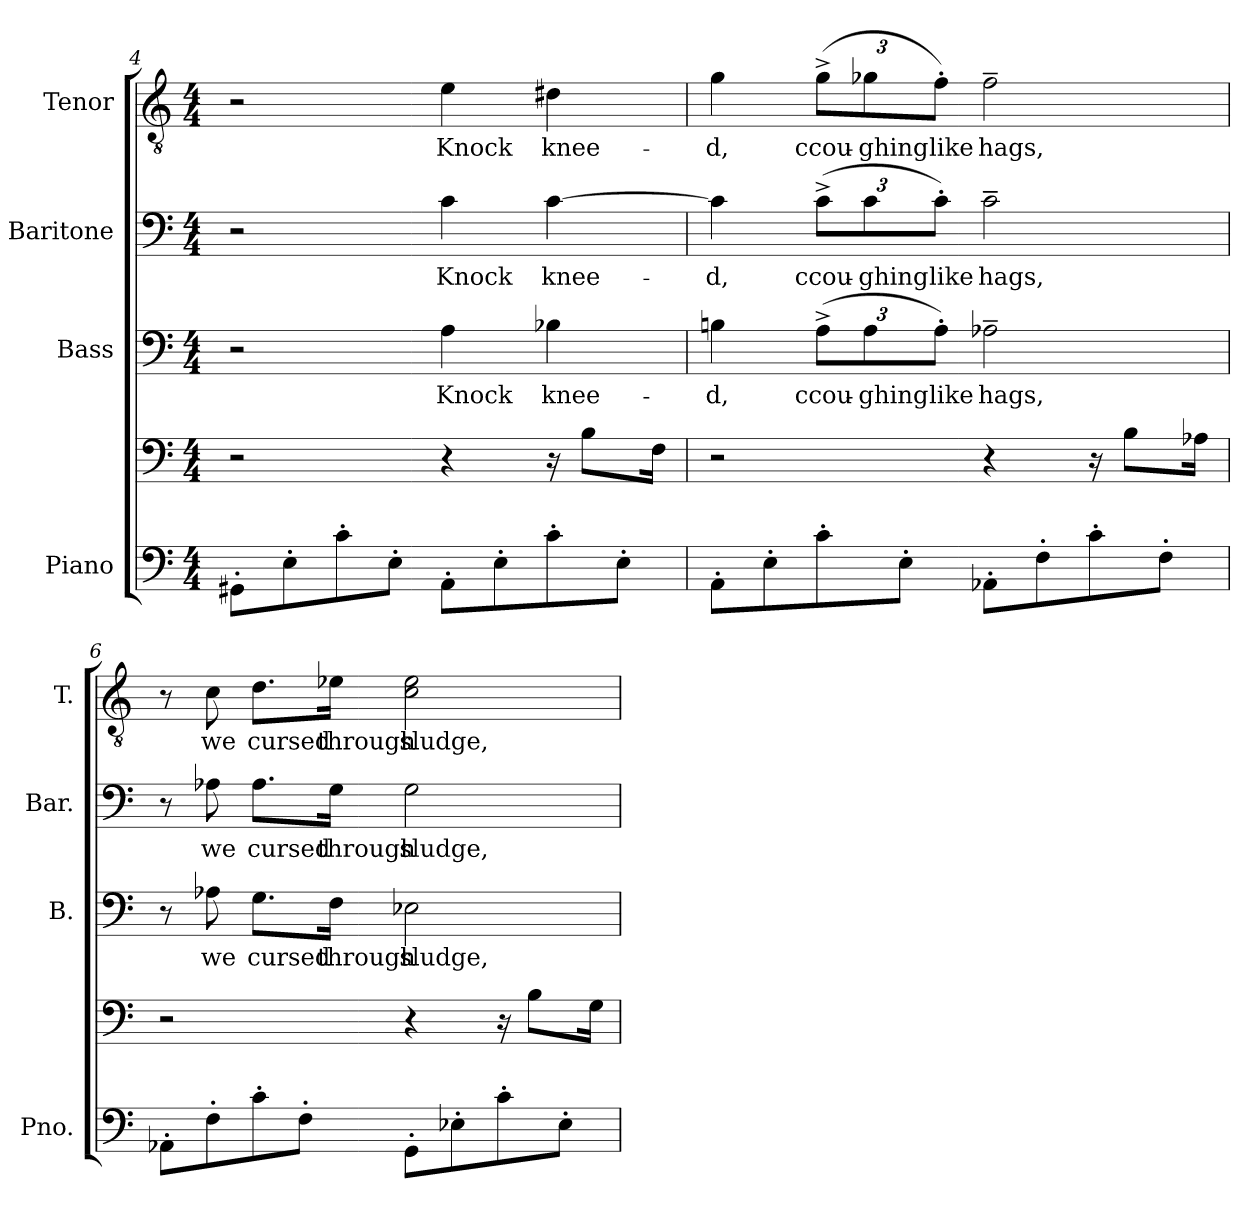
**kern	**kern	**kern	**text	**kern	**text	**kern	**text
*part4	*part4	*part3	*part3	*part2	*part2	*part1	*part1
*staff5	*staff4	*staff3	*staff3	*staff2	*staff2	*staff1	*staff1
*I"Piano	*	*I"Bass	*	*I"Baritone	*	*I"Tenor	*
*I'Pno.	*	*I'B.	*	*I'Bar.	*	*I'T.	*
!!LO:LB:g=z
*clefF4	*clefF4	*clefF4	*	*clefF4	*	*clefGv2	*
*k[]	*k[]	*k[]	*	*k[]	*	*k[]	*
*M4/4	*M4/4	*M4/4	*	*M4/4	*	*M4/4	*
=4	=4	=4	=4	=4	=4	=4	=4
8GG#X'\L	2r	2r	.	2r	.	2r	.
8E'\	.	.	.	.	.	.	.
8c'\	.	.	.	.	.	.	.
8E'\J	.	.	.	.	.	.	.
!	!	!	!LO:LY:b	!	!LO:LY:b	!	!LO:LY:b
8AA'\L	4r	4A\	Knock	4c\	Knock	4e\	Knock
8E'\	.	.	.	.	.	.	.
!	!	!	!LO:LY:b	!	!LO:LY:b	!	!LO:LY:b
8c'\	16r	4B-X\	knee-	[4c\	knee-	4d#X\	knee-
.	8B\L	.	.	.	.	.	.
8E'\J	.	.	.	.	.	.	.
.	16F\Jk	.	.	.	.	.	.
=5	=5	=5	=5	=5	=5	=5	=5
!	!	!	!LO:LY:b	!	!LO:LY:b	!	!LO:LY:b
8AA'\L	2r	4Bn\	-d,	4c\]	-d,	4g\	-d,
8E'\	.	.	.	.	.	.	.
*	*	*Xbrackettup	*	*	*	*	*
!	!	!	!LO:LY:b	!	!	!	!
*	*	*	*	*Xbrackettup	*	*	*
!	!	!	!	!	!LO:LY:b	!	!
*	*	*	*	*	*	*Xbrackettup	*
!	!	!	!	!	!	!	!LO:LY:b
8c'\	.	(>12A^\L	ccou-	(>12c^\L	ccou-	(>12g^\L	ccou-
!	!	!	!LO:LY:b	!	!LO:LY:b	!	!LO:LY:b
.	.	12A\	-ghing	12c\	-ghing	12g-X\	-ghing
8E'\J	.	.	.	.	.	.	.
!	!	!	!LO:LY:b	!	!LO:LY:b	!	!LO:LY:b
.	.	12A'\J)	like	12c'\J)	like	12f'\J)	like
!	!	!	!LO:LY:b	!	!LO:LY:b	!	!LO:LY:b
8AA-X'\L	4r	2A-X~\	hags,	2c~\	hags,	2f~\	hags,
8F'\	.	.	.	.	.	.	.
8c'\	16r	.	.	.	.	.	.
.	8B\L	.	.	.	.	.	.
8F'\J	.	.	.	.	.	.	.
.	16A-X\Jk	.	.	.	.	.	.
=6	=6	=6	=6	=6	=6	=6	=6
8AA-X'\L	2r	8r	.	8r	.	8r	.
!	!	!	!LO:LY:b	!	!LO:LY:b	!	!LO:LY:b
8F'\	.	8A-X\	we	8A-X\	we	8c\	we
!	!	!	!LO:LY:b	!	!LO:LY:b	!	!LO:LY:b
8c'\	.	8.G\L	cursed	8.A-\L	cursed	8.d\L	cursed
8F'\J	.	.	.	.	.	.	.
!	!	!	!LO:LY:b	!	!LO:LY:b	!	!LO:LY:b
.	.	16F\Jk	through	16G\Jk	through	16e-X\Jk	through
!	!	!	!LO:LY:b	!	!LO:LY:b	!	!LO:LY:b
8GG'\L	4r	2E-X\	sludge,	2G\	sludge,	2c\ 2e-\	sludge,
8E-X'\	.	.	.	.	.	.	.
8c'\	16r	.	.	.	.	.	.
.	8B\L	.	.	.	.	.	.
8E-'\J	.	.	.	.	.	.	.
.	16G\Jk	.	.	.	.	.	.
=	=	=	=	=	=	=	=
*-	*-	*-	*-	*-	*-	*-	*-
